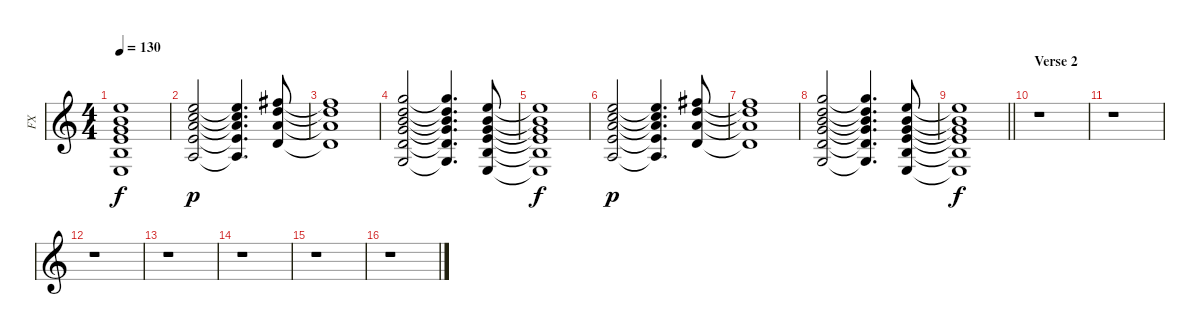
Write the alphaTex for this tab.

\track ("FX" "FX") {instrument orchestralharp}
\staff {score}
\tuning (E4 B3 G3 D3 A2 E2) {hide}
\ts (4 4)
\tempo 130
\clef g2
\ks aminor
(12.1{t} 12.2{t} 12.3{t} 14.4{t} 14.5{t} 12.6{t}).1{dy f} |
(12.1 13.2 14.3 14.4 12.5).2{bd 120 dy p} (12.1{t} 13.2{t} 14.3{t} 14.4{t} 12.5{t}).4{d} (14.1 15.2 14.3 12.4).8{bd 120} |
(14.1{t} 15.2{t} 14.3{t} 12.4{t}).1 |
(15.1 15.2 16.3 17.4 17.5 15.6).2{bd 120} (15.1{t} 15.2{t} 16.3{t} 17.4{t} 17.5{t} 15.6{t}).4{d} (12.1 12.2 12.3 14.4 14.5 12.6).8{bd 120} |
(12.1{t} 12.2{t} 12.3{t} 14.4{t} 14.5{t} 12.6{t}).1{dy f} |
(12.1 13.2 14.3 14.4 12.5).2{bd 120 dy p} (12.1{t} 13.2{t} 14.3{t} 14.4{t} 12.5{t}).4{d} (14.1 15.2 14.3 12.4).8{bd 120} |
(14.1{t} 15.2{t} 14.3{t} 12.4{t}).1 |
(15.1 15.2 16.3 17.4 17.5 15.6).2{bd 120} (15.1{t} 15.2{t} 16.3{t} 17.4{t} 17.5{t} 15.6{t}).4{d} (12.1 12.2 12.3 14.4 14.5 12.6).8{bd 120} |
\barLineRight lightlight
(12.1{t} 12.2{t} 12.3{t} 14.4{t} 14.5{t} 12.6{t}).1{dy f} |
\section ("" "Verse 2")
r.1 |
r.1 |
r.1 |
r.1 |
r.1 |
r.1 |
r.1
